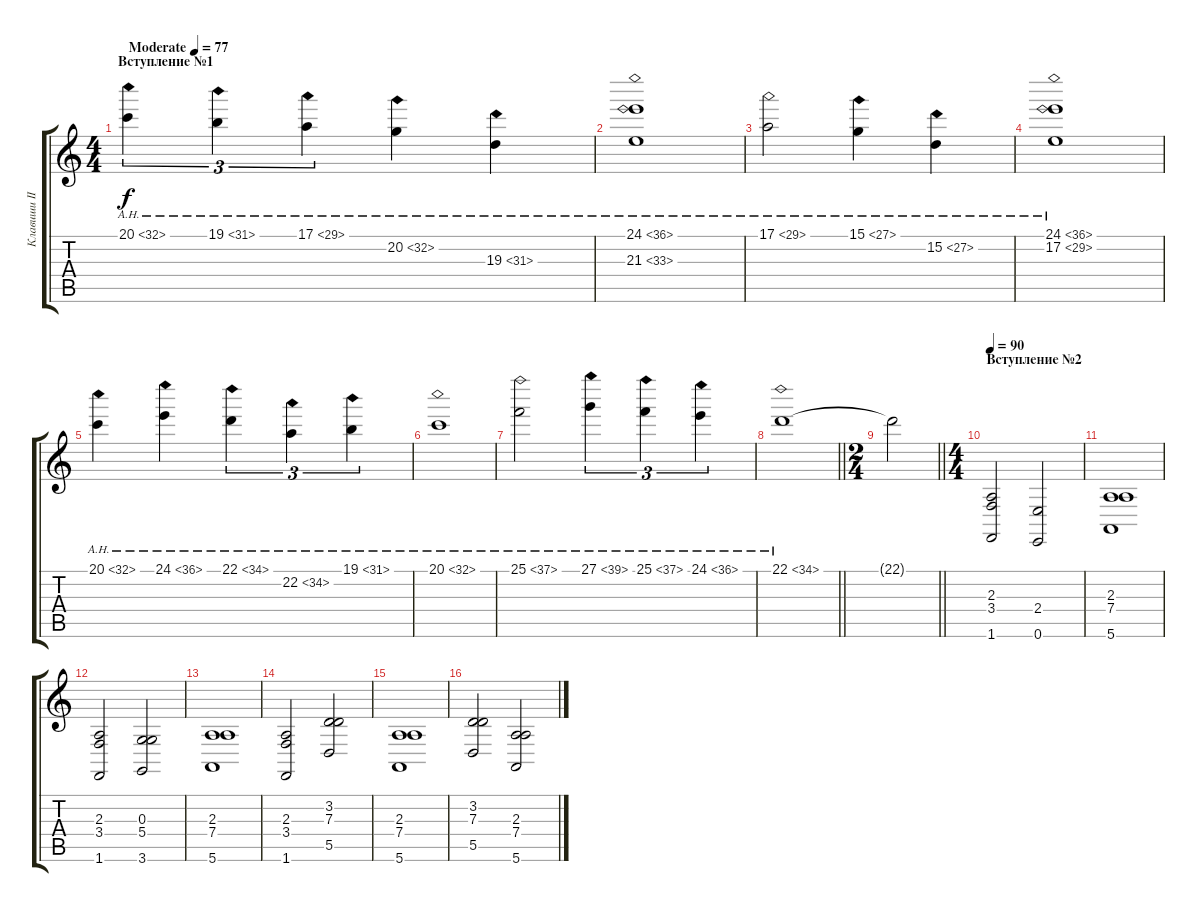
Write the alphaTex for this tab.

\track ("Клавиши II" "Клавиши II") {instrument pad1newage}
\staff {score tabs}
\tuning (E4 B3 G3 D3 A2 E2) {hide}
\ts (4 4)
\section ("" "Вступление №1")
\tempo (77 "Moderate")
\clef g2
\ks c
20.1{ah 12}.4{tu (3 2) dy f volume 3 instrument pad1newage} 19.1{ah 12}.4{tu (3 2)} 17.1{ah 12}.4{tu (3 2)} 20.2{ah 12}.4 19.3{ah 12}.4 |
(24.1{ah 12} 21.3{ah 12}).1 |
17.1{ah 12}.2 15.1{ah 12}.4 15.2{ah 12}.4 |
(24.1{ah 12} 17.2{ah 12}).1 |
20.1{ah 12}.4 24.1{ah 12}.4 22.1{ah 12}.4{tu (3 2)} 22.2{ah 12}.4{tu (3 2)} 19.1{ah 12}.4{tu (3 2)} |
20.1{ah 12}.1 |
25.1{ah 12}.2 27.1{ah 12}.4{tu (3 2)} 25.1{ah 12}.4{tu (3 2)} 24.1{ah 12}.4{tu (3 2)} |
\barLineRight lightlight
22.1{ah 12}.1{volume 0} |
\ts (2 4)
\barLineRight lightlight
22.1{t}.2 |
\ts (4 4)
\section ("" "Вступление №2")
\tempo 90
(2.3 3.4 1.6).2{volume 8 instrument synthvoice} (2.4 0.6).2 |
(2.3 7.4 5.6).1 |
(2.3 3.4 1.6).2 (0.3 5.4 3.6).2 |
(2.3 7.4 5.6).1 |
(2.3 3.4 1.6).2 (3.2 7.3 5.5).2 |
(2.3 7.4 5.6).1 |
(3.2 7.3 5.5).2 (2.3 7.4 5.6).2
